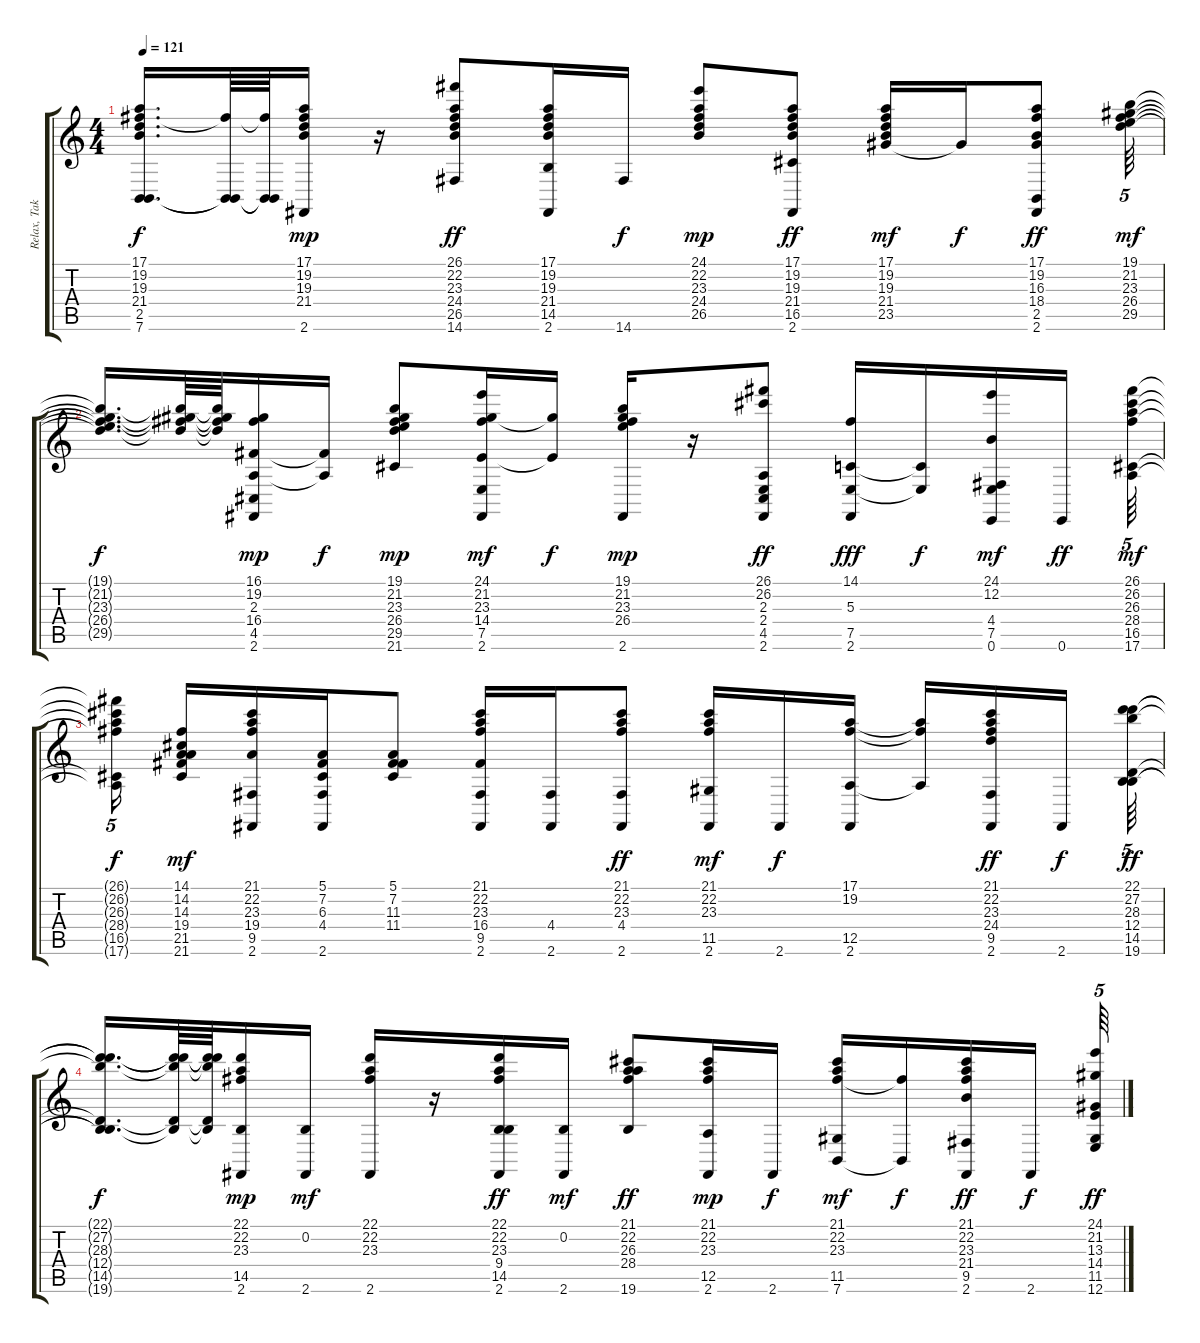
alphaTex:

\track ("Relax, Take It Easy - Mika" "Relax, Tak") {instrument glockenspiel}
\staff {score tabs}
\tuning (E4 B3 G3 D3 A2 E2) {hide}
\ts (4 4)
\tempo 121
\clef g2
\ks c
(17.1{t} 19.2{t} 19.3{t} 21.4{t} 2.5{t} 7.6{t}).16{d dy f} (19.2{t} 2.5{t} 7.6{t}).64 (19.2{t} 2.5{t} 7.6{t}).64 (17.1 19.2 19.3 21.4 2.6).16{dy mp} r.16 (26.1 22.2 23.3 24.4 26.5 14.6).8{dy ff} (17.1 19.2 19.3 21.4 14.5 2.6).16 14.6.16{dy f} (24.1 22.2 23.3 24.4 26.5).8{dy mp} (17.1 19.2 19.3 21.4 16.5 2.6).8{dy ff} (17.1 19.2 19.3 21.4 23.5).16{dy mf} 23.5{t}.16{dy f} (17.1 19.2 16.3 18.4 2.5 2.6).8{dy ff} (19.1 21.2 23.3 26.4 29.5).64{tu (5 4) dy mf} |
(19.1{t} 21.2{t} 23.3{t} 26.4{t} 29.5{t}).16{d dy f} (19.1{t} 21.2{t} 23.3{t} 29.5{t}).64 (19.1{t} 21.2{t} 23.3{t} 29.5{t}).64 (16.1 19.2 2.3 16.4 4.5 2.6).16{dy mp} (2.3{t} 16.4{t}).16{dy f} (19.1 21.2 23.3 26.4 29.5 21.6).8{dy mp} (24.1 21.2 23.3 14.4 7.5 2.6).16{dy mf} (21.2{t} 14.4{t}).16{dy f} (19.1 21.2 23.3 26.4 2.6).16{dy mp} r.16 (26.1 26.2 2.3 2.4 4.5 2.6).8{dy ff} (14.1 5.3 7.5 2.6).16{dy fff} (5.3{t} 7.5{t}).16{dy f} (24.1 12.2 4.4 7.5 0.6).16{dy mf} 0.6.16{dy ff} (26.1 26.2 26.3 28.4 16.5 17.6).64{tu (5 4) dy mf} |
(26.1{t} 26.2{t} 26.3{t} 28.4{t} 16.5{t} 17.6{t}).16{tu (5 4) dy f beam splitsecondary} (14.1 14.2 14.3 19.4 21.5 21.6).16{dy mf} (21.1 22.2 23.3 19.4 9.5 2.6).16 (5.1 7.2 6.3 4.4 2.6).16 (5.1 7.2 11.3 11.4).8 (21.1 22.2 23.3 16.4 9.5 2.6).16 (4.4 2.6).16 (21.1 22.2 23.3 4.4 2.6).8{dy ff} (21.1 22.2 23.3 11.5 2.6).16{dy mf} 2.6.16{dy f} (17.1 19.2 12.5 2.6).16 (17.1{t} 19.2{t} 12.5{t}).16 (21.1 22.2 23.3 24.4 9.5 2.6).16{dy ff} 2.6.16{dy f beam splitsecondary} (22.1 27.2 28.3 12.4 14.5 19.6).64{tu (5 4) dy ff} |
(22.1{t} 27.2{t} 28.3{t} 12.4{t} 14.5{t} 19.6{t}).16{d dy f} (22.1{t} 27.2{t} 28.3{t} 12.4{t} 14.5{t}).64 (22.1{t} 27.2{t} 28.3{t} 12.4{t} 14.5{t}).64 (22.1 22.2 23.3 14.5 2.6).16{dy mp} (0.2 2.6).16{dy mf} (22.1 22.2 23.3 2.6).16 r.16 (22.1 22.2 23.3 9.4 14.5 2.6).16{dy ff} (0.2 2.6).16{dy mf} (21.1 22.2 26.3 28.4 19.6).8{dy ff} (21.1 22.2 23.3 12.5 2.6).16{dy mp} 2.6.16{dy f} (21.1 22.2 23.3 11.5 7.6).16{dy mf} (23.3{t} 7.6{t}).16{dy f} (21.1 22.2 23.3 21.4 9.5 2.6).16{dy ff} 2.6.16{dy f} (24.1 21.2 13.3 14.4 11.5 12.6).64{tu (5 4) dy ff}
